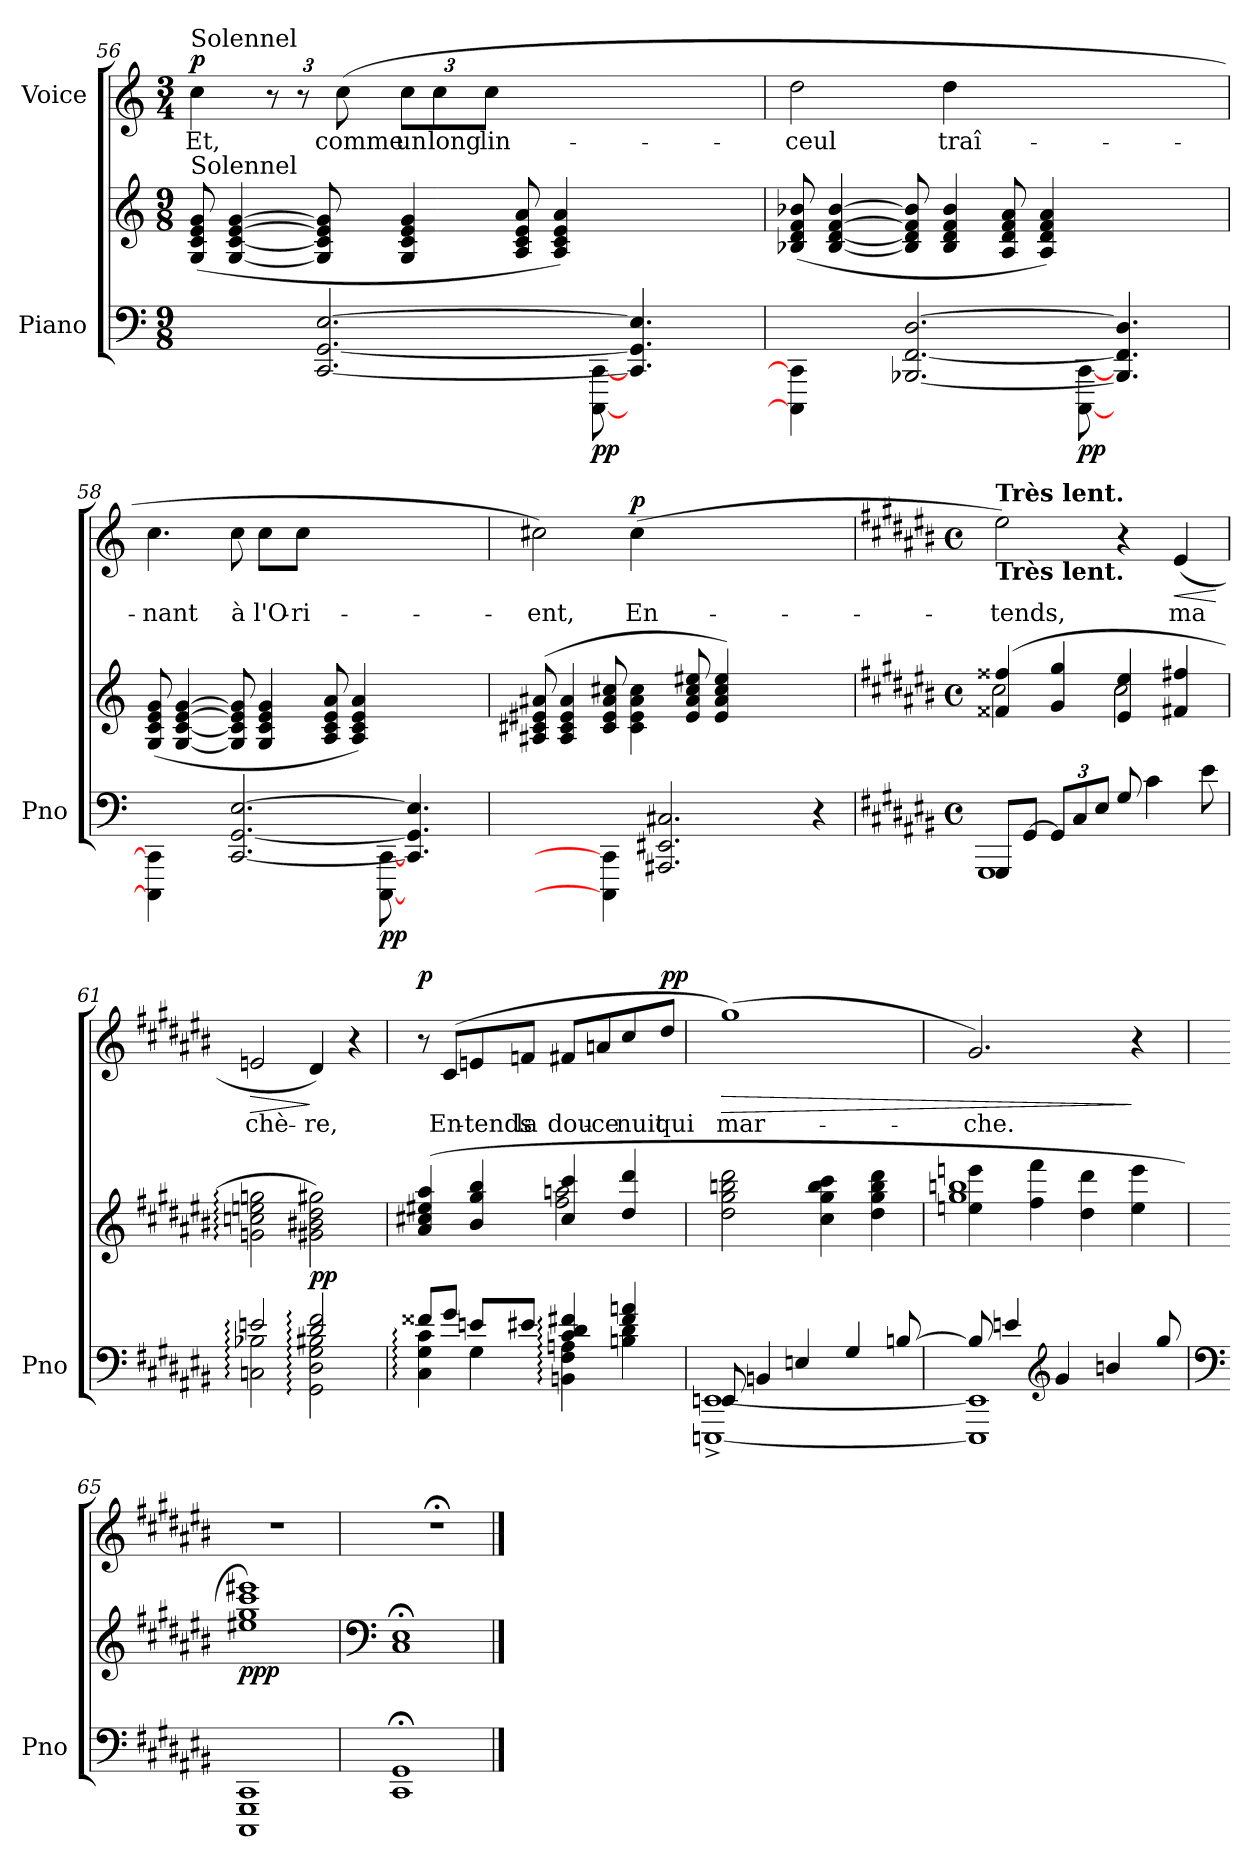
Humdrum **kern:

**kern	**kern	**dynam	**kern	**text	**dynam
*part2	*part2	*part2	*part1	*part1	*part1
*staff3	*staff2	*staff2/3	*staff1	*staff1	*staff1
*I"Piano	*	*	*I"Voice	*	*
*I'Pno	*	*	*	*	*
!!LO:LB:g=z
*clefF4	*clefG2	*	*clefG2	*	*
*k[]	*k[]	*	*k[]	*	*
*M9/8	*M9/8	*	*M3/4	*	*
=56	=56	=56	=56	=56	=56
*^	*	*	*	*	*
!	!	!	!	!LO:TX:a:t=Solennel	!	!
!	!	!LO:TX:a:t=Solennel	!	!	!	!
!	!	!	!	!	!LO:LY:b	!LO:DY:a
4.ryy	2.ryy	(>8G/ 8c/ 8e/ 8g/	.	4cc\	Et,	p
.	.	[4G/ [4c/ [4e/ [4g/	.	.	.	.
*	*	*	*	*Xbrackettup	*	*
.	.	.	.	12r	.	.
.	.	.	.	12r	.	.
[2.CC/ [2.GG/ [2.E/	.	8G/] 8c/] 8e/] 8g/]	.	.	.	.
!	!	!	!	!	!LO:LY:b	!
.	.	.	.	(>12cc\	comme	.
!	!	!	!	!	!LO:LY:b	!
.	.	4G/ 4c/ 4e/ 4g/	.	12cc\L	un	.
!	!	!	!	!	!LO:LY:b	!
.	.	.	.	12cc\	long	.
!	!	!	!	!	!LO:LY:b	!
.	.	.	.	12cc\J	lin-	.
.	6.rGGyy	8A/ 8c/ 8e/ 8a/	.	2..ryy	.	.
.	.	4A/ 4c/ 4e/ 4a/)	.	.	.	.
!	!	!	!LO:DY:b=2	!	!	!
.	[8CCC\ [8CC\	.	pp	.	.	.
4.CC/] 4.GG/] 4.E/]	4ryy	2ryy	.	.	.	.
.	4ryy	.	.	.	.	.
8ryy	.	.	.	.	.	.
=57	=57	=57	=57	=57	=57	=57
!	!	!	!	!	!LO:LY:b	!
4.ryy	4CCC\] 4CC\]	(>8B-X/ 8d/ 8f/ 8b-X/	.	2dd\	-ceul	.
.	.	[4B-/ [4d/ [4f/ [4b-/	.	.	.	.
.	2.ryy	.	.	.	.	.
[2.BBB-X/ [2.FF/ [2.D/	.	8B-/] 8d/] 8f/] 8b-/]	.	.	.	.
!	!	!	!	!	!LO:LY:b	!
.	.	4B-/ 4d/ 4f/ 4b-/	.	4dd\	traî-	.
.	.	8A/ 8d/ 8f/ 8a/	.	2..ryy	.	.
.	.	4A/ 4d/ 4f/ 4a/)	.	.	.	.
!	!	!	!LO:DY:b=2	!	!	!
.	[8CCC\ [8CC\	.	pp	.	.	.
4.BBB-/] 4.FF/] 4.D/]	2ryy	2ryy	.	.	.	.
8ryy	.	.	.	.	.	.
=58	=58	=58	=58	=58	=58	=58
!	!	!	!	!	!LO:LY:b	!
4.ryy	4CCC\] 4CC\]	(>8G/ 8c/ 8e/ 8g/	.	4.cc\	-nant	.
.	.	[4G/ [4c/ [4e/ [4g/	.	.	.	.
.	2.ryy	.	.	.	.	.
!	!	!	!	!	!LO:LY:b	!
[2.CC/ [2.GG/ [2.E/	.	8G/] 8c/] 8e/] 8g/]	.	8cc\	à	.
!	!	!	!	!	!LO:LY:b	!
.	.	4G/ 4c/ 4e/ 4g/	.	8cc\L	l'O-	.
!	!	!	!	!	!LO:LY:b	!
.	.	.	.	8cc\J	-ri-	.
.	.	8A/ 8c/ 8e/ 8a/	.	2..ryy	.	.
.	.	4A/ 4c/ 4e/ 4a/)	.	.	.	.
!	!	!	!LO:DY:b=2	!	!	!
.	[8CCC\ [8CC\	.	pp	.	.	.
4.CC/] 4.GG/] 4.E/]	2ryy	2ryy	.	.	.	.
8ryy	.	.	.	.	.	.
*v	*v	*	*	*	*	*
!!LO:LB:g=z
=59	=59	=59	=59	=59	=59
!	!	!	!	!LO:LY:b	!
4.ryy	(>8A#X/ 8c#X/ 8e#X/ 8a#X/	.	2cc#X\)	-ent,	.
.	4A#/ 4c#/ 4e#/ 4a#/	.	.	.	.
4CCC\] 4CC\]	8c#/ 8e#/ 8a#/ 8cc#X/	.	.	.	.
!	!	!	!	!LO:LY:b	!LO:DY:a
.	4c#\ 4e#\ 4a#\ 4cc#\	.	(>4cc#\	En-	p
2.AAA#X/ 2.EE#X/ 2.C#X/	.	.	.	.	.
.	8e#/ 8a#/ 8cc#/ 8ee#X/	.	2ryy	.	.
.	4e#/ 4a#/ 4cc#/ 4ee#/)	.	.	.	.
.	4ryy	.	.	.	.
.	.	.	8ryy	.	.
4r	4ryy	.	4ryy	.	.
=60	=60	=60	=60	=60	=60
*k[f#c#g#d#a#e#b#]	*k[f#c#g#d#a#e#b#]	*	*k[f#c#g#d#a#e#b#]	*	*
*M4/4	*M4/4	*	*M4/4	*	*
*met(c)	*met(c)	*	*met(c)	*	*
*^	*^	*	*	*	*
!	!	!	!	!	!LO:TX:b:B:t=Très lent.	!	!
!	!	!	!	!	!LO:TX:a:B:t=Très lent.	!	!
!	!	!	!	!	!	!LO:LY:b	!
8GGG#/L	1GGG#	(>4f##X/ 4ff##X/	2cc#\	.	2ee#\)	tends,	.
!	!	!	!	!LO:DY:a=2	!	!	!
!	!	!	!	!LO:DY:n=1:a=2	!	!	!
[8GG#/J	.	.	.	p other-dynamics	.	.	.
*Xbrackettup	*	*	*	*	*	*	*
12GG#/L]	.	4g#/ 4gg#/	.	.	.	.	.
12C#/	.	.	.	.	.	.	.
12E#/J	.	.	.	.	.	.	.
8G#/	.	4e#/ 4ee#/	2cc#\	.	4r	.	.
4c#\	.	.	.	.	.	.	.
!	!	!	!	!	!	!LO:LY:b	!LO:HP:b
.	.	4f#X/ 4ff#X/	.	.	(>4e#/	ma	<
8e#\	.	.	.	.	.	.	.
*v	*v	*	*	*	*	*	*
*	*v	*v	*	*	*	*
.	.	.	.	.	[
=61	=61	=61	=61	=61	=61
*^	*	*	*	*	*
!	!	!	!	!	!LO:LY:b	!LO:HP:b
2en:/	2Cn\: 2B-X\:	2gn\: 2ccn\: 2een\: 2ggn\:	.	2en/	chè-	>
!	!	!	!LO:DY:b	!	!LO:LY:b	!
2d#/: 2f#/:	2GG#\: 2D#\: 2G#\: 2B#X\:	2g#X\ 2b#X\ 2dd#\ 2gg#X\)	pp	4d#/)	-re,	]
.	.	.	.	4r	.	.
!!LO:PB:g=z
=62	=62	=62	=62	=62	=62	=62
*	*	*^	*	*	*	*
!	!	!	!	!LO:DY:b	!	!	!
!	!	!	!	!LO:DY:n=1:b	!	!	!LO:DY:a
8f##X/L	4C#\: 4G#\: 4c#\:	(>4a#/ 4cc#X/ 4ee#X/ 4aa#/	2ryy	other-dynamics pp	8r	.	p
!	!	!	!	!	!	!LO:LY:b	!
8g#/J	.	.	.	.	(<8c#/L	En-	.
!	!	!	!	!	!	!LO:LY:b	!
8en/L	4G#\	4b#/ 4gg#/ 4bb#/	.	.	8en/	-tends	.
!	!	!	!	!	!	!LO:LY:b	!
8e#X/J	.	.	.	.	8fn/J	la	.
!	!	!	!	!	!	!LO:LY:b	!
4c#/: 4d#/: 4f#X/:	4BBn\: 4F#\: 4An\:	4cc#/ 4ccc#/	2ff#\ 2aan\	.	8f#X/L	dou-	.
!	!	!	!	!	!	!LO:LY:b	!
.	.	.	.	.	8an/	-ce	.
!	!	!	!	!	!	!LO:LY:b	!
4f#/ 4an/	4Bn\ 4d#\	4dd#/ 4ddd#/	.	.	8cc#/	nuit	.
!	!	!	!	!	!	!LO:LY:b	!LO:DY:a
.	.	.	.	.	8dd#/J	qui	pp
*	*	*v	*v	*	*	*	*
=63	=63	=63	=63	=63	=63	=63
!	!	!	!LO:DY:b	!	!LO:LY:b	!LO:HP:b
8EEn/	[1EEEn^ [1EE^	2dd#\ 2gg#\ 2bbn\ 2ddd#\	other-dynamics	(>1gg#)	mar-	>
4BBn/	.	.	.	.	.	.
4En/	.	.	.	.	.	.
.	.	4cc#\ 4gg#\ 4bb\ 4ccc#\	.	.	.	.
4G#/	.	.	.	.	.	.
.	.	4dd#\ 4gg#\ 4bb\ 4ddd#\	.	.	.	.
[8Bn/	.	.	.	.	.	.
=64	=64	=64	=64	=64	=64	=64
*	*	*^	*	*	*	*
!	!	!	!	!	!	!LO:LY:b	!
8B/]	1EEE] 1EE]	4een\ 4eeen\	1gg# 1bbn	.	2.g#/)	-che.	.
4en/	.	.	.	.	.	.	.
.	.	4ff#\ 4fff#\	.	.	.	.	.
*clefG2	*	*	*	*	*	*	*
4g#/	.	.	.	.	.	.	.
.	.	4dd#\ 4ddd#\	.	.	.	.	.
4bn/	.	.	.	.	.	.	.
.	.	4ee\ 4eee\	.	.	4r	.	]
8gg#/	.	.	.	.	.	.	.
*v	*v	*	*	*	*	*	*
=65	=65	=65	=65	=65	=65	=65
*clefF4	*	*	*	*	*	*
!	!	!	!LO:DY:b	!	!	!
1CCC# 1GGG# 1CC#	1ccc# 1eee#X)	1ee#X 1gg#	ppp	1r	.	.
*	*v	*v	*	*	*	*
=66	=66	=66	=66	=66	=66
*	*clefF4	*	*	*	*
1CC#;< 1GG#;<	1C#;< 1E#;<	.	1r;<	.	.
==	==	==	==	==	==
*-	*-	*-	*-	*-	*-
